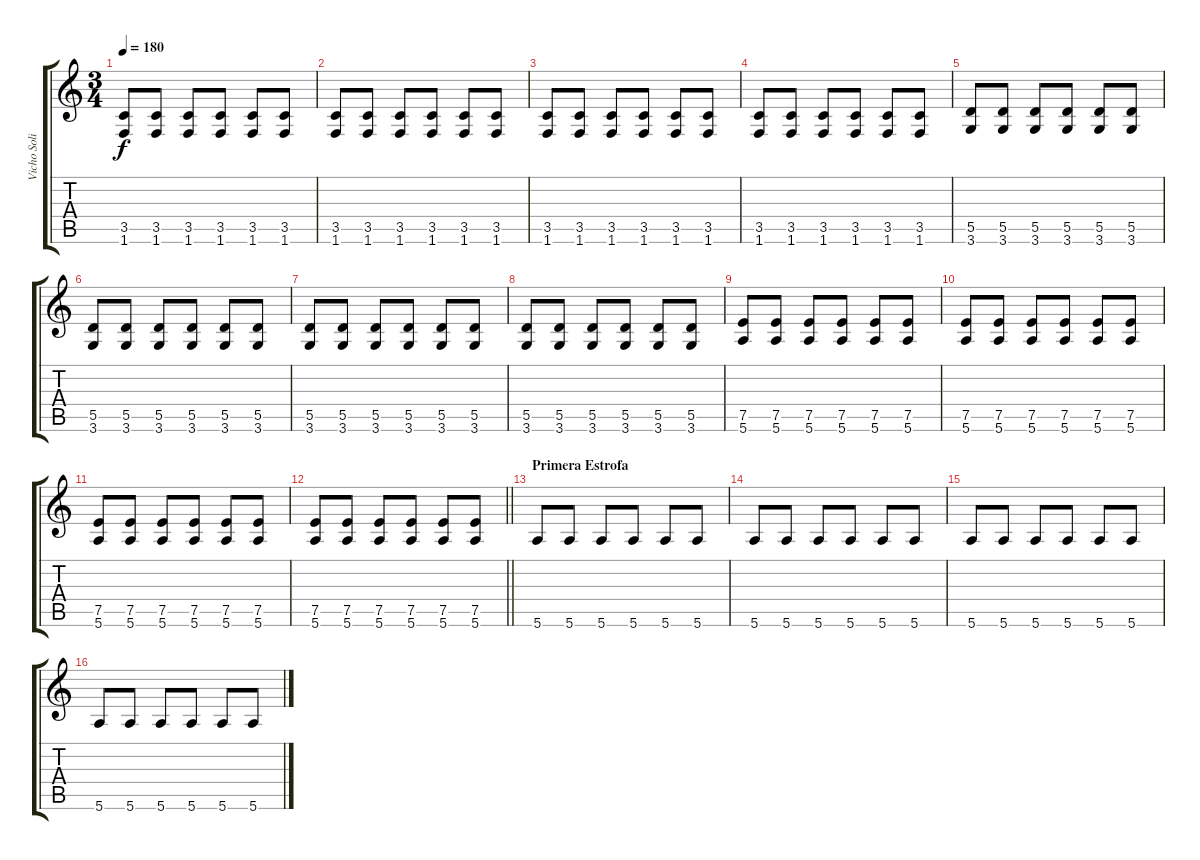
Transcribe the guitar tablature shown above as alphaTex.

\track ("Vicho Solis" "Vicho Soli") {instrument distortionguitar}
\staff {score tabs}
\tuning (E4 B3 G3 D3 A2 E2) {hide}
\ts (3 4)
\tempo 180
\clef g2
\ks c
(3.5 1.6).8{dy f} (3.5 1.6).8 (3.5 1.6).8 (3.5 1.6).8 (3.5 1.6).8 (3.5 1.6).8 |
(3.5 1.6).8 (3.5 1.6).8 (3.5 1.6).8 (3.5 1.6).8 (3.5 1.6).8 (3.5 1.6).8 |
(3.5 1.6).8 (3.5 1.6).8 (3.5 1.6).8 (3.5 1.6).8 (3.5 1.6).8 (3.5 1.6).8 |
(3.5 1.6).8 (3.5 1.6).8 (3.5 1.6).8 (3.5 1.6).8 (3.5 1.6).8 (3.5 1.6).8 |
(5.5 3.6).8 (5.5 3.6).8 (5.5 3.6).8 (5.5 3.6).8 (5.5 3.6).8 (5.5 3.6).8 |
(5.5 3.6).8 (5.5 3.6).8 (5.5 3.6).8 (5.5 3.6).8 (5.5 3.6).8 (5.5 3.6).8 |
(5.5 3.6).8 (5.5 3.6).8 (5.5 3.6).8 (5.5 3.6).8 (5.5 3.6).8 (5.5 3.6).8 |
(5.5 3.6).8 (5.5 3.6).8 (5.5 3.6).8 (5.5 3.6).8 (5.5 3.6).8 (5.5 3.6).8 |
(7.5 5.6).8 (7.5 5.6).8 (7.5 5.6).8 (7.5 5.6).8 (7.5 5.6).8 (7.5 5.6).8 |
(7.5 5.6).8 (7.5 5.6).8 (7.5 5.6).8 (7.5 5.6).8 (7.5 5.6).8 (7.5 5.6).8 |
(7.5 5.6).8 (7.5 5.6).8 (7.5 5.6).8 (7.5 5.6).8 (7.5 5.6).8 (7.5 5.6).8 |
\barLineRight lightlight
(7.5 5.6).8 (7.5 5.6).8 (7.5 5.6).8 (7.5 5.6).8 (7.5 5.6).8 (7.5 5.6).8 |
\section ("" "Primera Estrofa")
5.6.8 5.6.8 5.6.8 5.6.8 5.6.8 5.6.8 |
5.6.8 5.6.8 5.6.8 5.6.8 5.6.8 5.6.8 |
5.6.8 5.6.8 5.6.8 5.6.8 5.6.8 5.6.8 |
5.6.8 5.6.8 5.6.8 5.6.8 5.6.8 5.6.8
